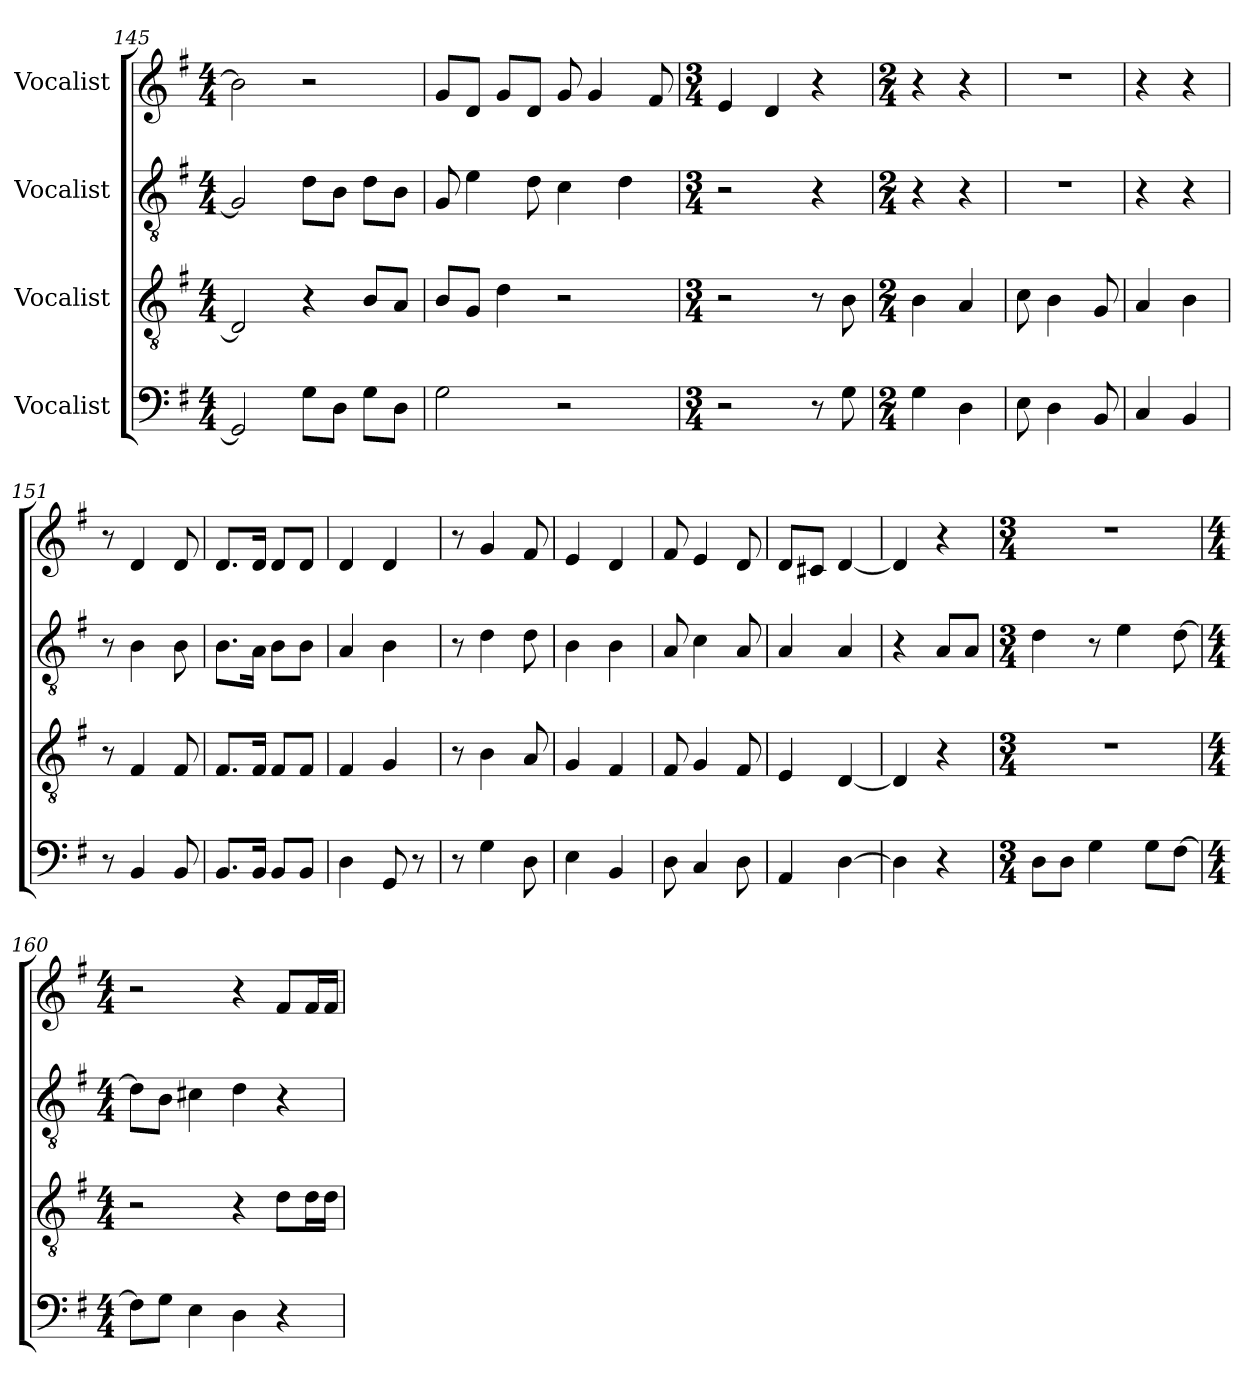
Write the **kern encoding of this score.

**kern	**kern	**kern	**kern
*part4	*part3	*part2	*part1
*staff4	*staff3	*staff2	*staff1
*I"Vocalist	*I"Vocalist	*I"Vocalist	*I"Vocalist
*clefF4	*clefGv2	*clefGv2	*clefG2
*k[f#]	*k[f#]	*k[f#]	*k[f#]
*M4/4	*M4/4	*M4/4	*M4/4
=145	=145	=145	=145
2GG/]	2D/]	2G/]	2b\]
8G\L	4r	8d\L	2r
8D\J	.	8B\J	.
8G\L	8B/L	8d\L	.
8D\J	8A/J	8B\J	.
=146	=146	=146	=146
2G\	8B/L	8G/	8g/L
.	8G/J	4e\	8d/J
.	4d\	.	8g/L
.	.	8d\	8d/J
2r	2r	4c\	8g/
.	.	.	4g/
.	.	4d\	.
.	.	.	8f#/
=147	=147	=147	=147
*M3/4	*M3/4	*M3/4	*M3/4
2r	2r	2r	4e/
.	.	.	4d/
8r	8r	4r	4r
8G\	8B\	.	.
=148	=148	=148	=148
*M2/4	*M2/4	*M2/4	*M2/4
4G\	4B\	4r	4r
4D\	4A/	4r	4r
=149	=149	=149	=149
8E\	8c\	2r	2r
4D\	4B\	.	.
8BB/	8G/	.	.
=150	=150	=150	=150
4C/	4A/	4r	4r
4BB/	4B\	4r	4r
=151	=151	=151	=151
8r	8r	8r	8r
4BB/	4F#/	4B\	4d/
8BB/	8F#/	8B\	8d/
=152	=152	=152	=152
8.BB/L	8.F#/L	8.B\L	8.d/L
16BB/Jk	16F#/Jk	16A\Jk	16d/Jk
8BB/L	8F#/L	8B\L	8d/L
8BB/J	8F#/J	8B\J	8d/J
=153	=153	=153	=153
4D\	4F#/	4A/	4d/
8GG/	4G/	4B\	4d/
8r	.	.	.
=154	=154	=154	=154
8r	8r	8r	8r
4G\	4B\	4d\	4g/
8D\	8A/	8d\	8f#/
=155	=155	=155	=155
4E\	4G/	4B\	4e/
4BB/	4F#/	4B\	4d/
=156	=156	=156	=156
8D\	8F#/	8A/	8f#/
4C/	4G/	4c\	4e/
8D\	8F#/	8A/	8d/
=157	=157	=157	=157
4AA/	4E/	4A/	8d/L
.	.	.	8c#X/J
[4D\	[4D/	4A/	[4d/
=158	=158	=158	=158
4D\]	4D/]	4r	4d/]
4r	4r	8A/L	4r
.	.	8A/J	.
=159	=159	=159	=159
*M3/4	*M3/4	*M3/4	*M3/4
8D\L	2.r	4d\	2.r
8D\J	.	.	.
4G\	.	8r	.
.	.	4e\	.
8G\L	.	.	.
[8F#\J	.	[8d\	.
=160	=160	=160	=160
*M4/4	*M4/4	*M4/4	*M4/4
8F#\L]	2r	8d\L]	2r
8G\J	.	8B\J	.
4E\	.	4c#X\	.
4D\	4r	4d\	4r
4r	8d\L	4r	8f#/L
.	16d\L	.	16f#/L
.	16d\JJ	.	16f#/JJ
=	=	=	=
*-	*-	*-	*-
